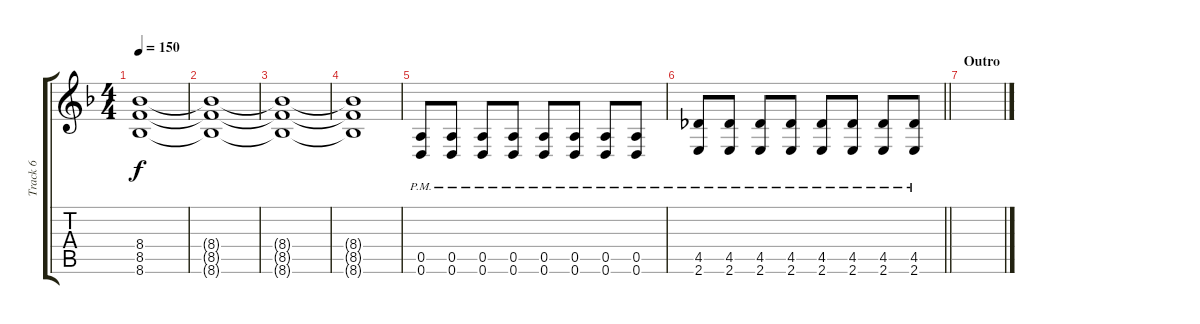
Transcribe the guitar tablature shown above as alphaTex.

\track ("Track 6" "Track 6") {instrument distortionguitar}
\staff {score tabs}
\tuning (E4 B3 G3 D3 A2 D2) {hide}
\ts (4 4)
\tempo 150
\clef g2
\ks f
(8.4 8.5 8.6).1{dy f} |
(8.4{t} 8.5{t} 8.6{t}).1 |
(8.4{t} 8.5{t} 8.6{t}).1 |
(8.4{t} 8.5{t} 8.6{t}).1 |
(0.5{pm} 0.6{pm}).8 (0.5{pm} 0.6{pm}).8 (0.5{pm} 0.6{pm}).8 (0.5{pm} 0.6{pm}).8 (0.5{pm} 0.6{pm}).8 (0.5{pm} 0.6{pm}).8 (0.5{pm} 0.6{pm}).8 (0.5{pm} 0.6{pm}).8 |
\barLineRight lightlight
(4.5{pm} 2.6{pm}).8 (4.5{pm} 2.6{pm}).8 (4.5{pm} 2.6{pm}).8 (4.5{pm} 2.6{pm}).8 (4.5{pm} 2.6{pm}).8 (4.5{pm} 2.6{pm}).8 (4.5{pm} 2.6{pm}).8 (4.5{pm} 2.6{pm}).8 |
\section ("" "Outro")
